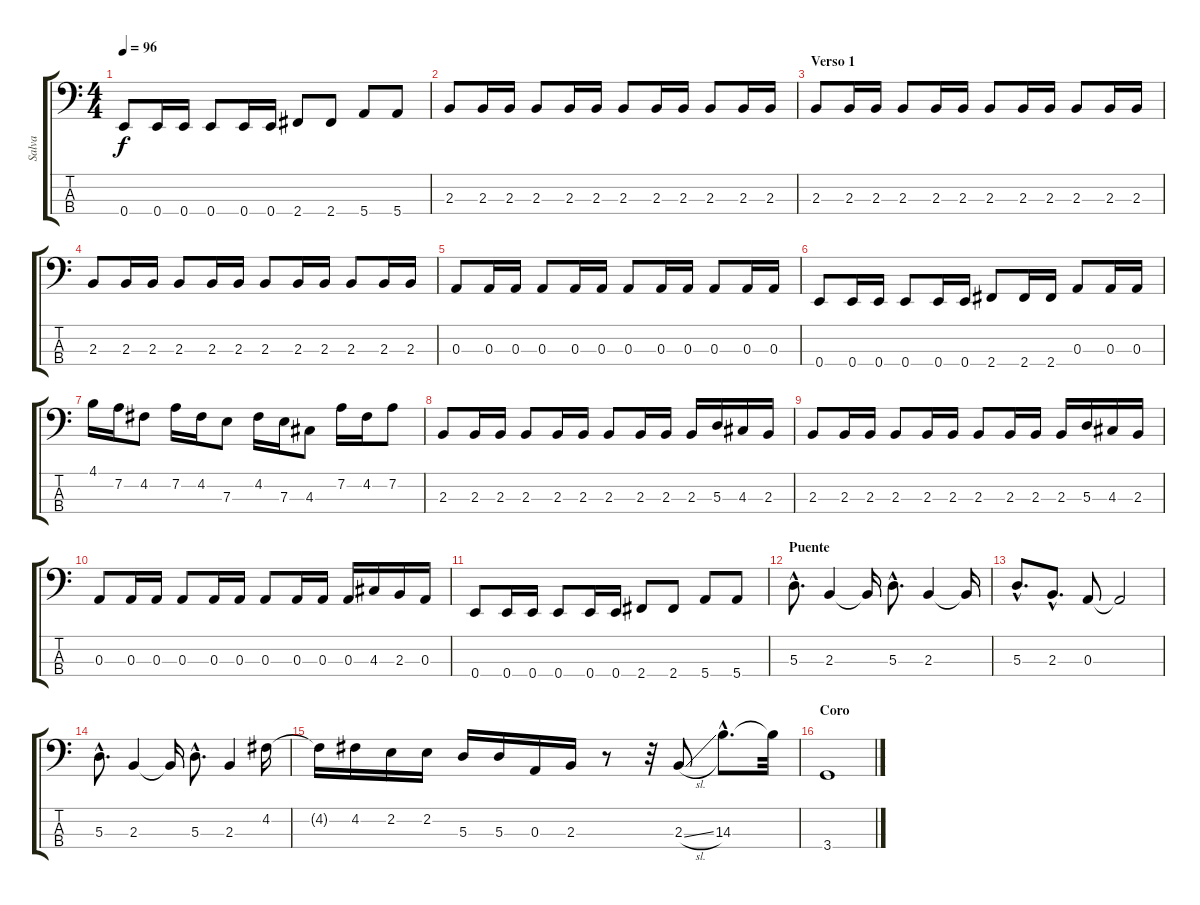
\track ("Salva" "Salva") {instrument electricbassfinger}
\staff {score tabs}
\tuning (G2 D2 A1 E1) {hide}
\ts (4 4)
\tempo 96
\clef f4
\ks c
0.4.8{dy f} 0.4.16 0.4.16 0.4.8 0.4.16 0.4.16 2.4.8 2.4.8 5.4.8 5.4.8 |
2.3.8 2.3.16 2.3.16 2.3.8 2.3.16 2.3.16 2.3.8 2.3.16 2.3.16 2.3.8 2.3.16 2.3.16 |
\section ("" "Verso 1")
2.3.8 2.3.16 2.3.16 2.3.8 2.3.16 2.3.16 2.3.8 2.3.16 2.3.16 2.3.8 2.3.16 2.3.16 |
2.3.8 2.3.16 2.3.16 2.3.8 2.3.16 2.3.16 2.3.8 2.3.16 2.3.16 2.3.8 2.3.16 2.3.16 |
0.3.8 0.3.16 0.3.16 0.3.8 0.3.16 0.3.16 0.3.8 0.3.16 0.3.16 0.3.8 0.3.16 0.3.16 |
0.4.8 0.4.16 0.4.16 0.4.8 0.4.16 0.4.16 2.4.8 2.4.16 2.4.16 0.3.8 0.3.16 0.3.16 |
4.1.16 7.2.16 4.2.8 7.2.16 4.2.16 7.3.8 4.2.16 7.3.16 4.3.8 7.2.16 4.2.16 7.2.8 |
2.3.8 2.3.16 2.3.16 2.3.8 2.3.16 2.3.16 2.3.8 2.3.16 2.3.16 2.3.16 5.3.16 4.3.16 2.3.16 |
2.3.8 2.3.16 2.3.16 2.3.8 2.3.16 2.3.16 2.3.8 2.3.16 2.3.16 2.3.16 5.3.16 4.3.16 2.3.16 |
0.3.8 0.3.16 0.3.16 0.3.8 0.3.16 0.3.16 0.3.8 0.3.16 0.3.16 0.3.16 4.3.16 2.3.16 0.3.16 |
0.4.8 0.4.16 0.4.16 0.4.8 0.4.16 0.4.16 2.4.8 2.4.8 5.4.8 5.4.8 |
\section ("" "Puente")
5.3{hac}.8{d} 2.3.4 2.3{t}.16 5.3{hac}.8{d} 2.3.4 2.3{t}.16 |
5.3{hac}.8{d} 2.3{hac}.8{d} 0.3.8 0.3{t}.2 |
5.3{hac}.8{d} 2.3.4 2.3{t}.16 5.3{hac}.8{d} 2.3.4 4.2.16 |
4.2{t}.16 4.2.16 2.2.16 2.2.16 5.3.16 5.3.16 0.3.16 2.3.16 r.8 r.32 2.3{sl}.8 14.3{hac}.8{d} 14.3{t}.32 |
\section ("" "Coro")
3.4.1
